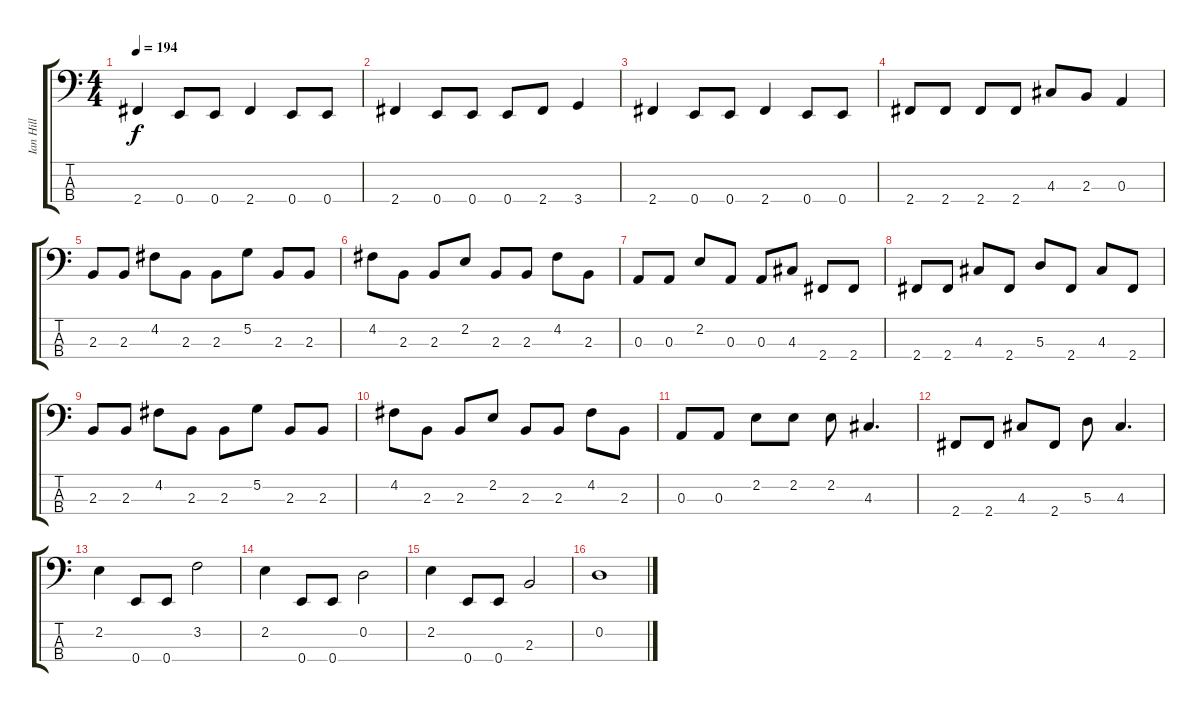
\track ("Ian Hill" "Ian Hill") {instrument electricbasspick}
\staff {score tabs}
\tuning (G2 D2 A1 E1) {hide}
\ts (4 4)
\tempo 194
\clef f4
\ks c
2.4.4{dy f} 0.4.8 0.4.8 2.4.4 0.4.8 0.4.8 |
2.4.4 0.4.8 0.4.8 0.4.8 2.4.8 3.4.4 |
2.4.4 0.4.8 0.4.8 2.4.4 0.4.8 0.4.8 |
2.4.8 2.4.8 2.4.8 2.4.8 4.3.8 2.3.8 0.3.4 |
2.3.8 2.3.8 4.2.8 2.3.8 2.3.8 5.2.8 2.3.8 2.3.8 |
4.2.8 2.3.8 2.3.8 2.2.8 2.3.8 2.3.8 4.2.8 2.3.8 |
0.3.8 0.3.8 2.2.8 0.3.8 0.3.8 4.3.8 2.4.8 2.4.8 |
2.4.8 2.4.8 4.3.8 2.4.8 5.3.8 2.4.8 4.3.8 2.4.8 |
2.3.8 2.3.8 4.2.8 2.3.8 2.3.8 5.2.8 2.3.8 2.3.8 |
4.2.8 2.3.8 2.3.8 2.2.8 2.3.8 2.3.8 4.2.8 2.3.8 |
0.3.8 0.3.8 2.2.8 2.2.8 2.2.8 4.3.4{d} |
2.4.8 2.4.8 4.3.8 2.4.8 5.3.8 4.3.4{d} |
2.2.4 0.4.8 0.4.8 3.2.2 |
2.2.4 0.4.8 0.4.8 0.2.2 |
2.2.4 0.4.8 0.4.8 2.3.2 |
0.2.1
